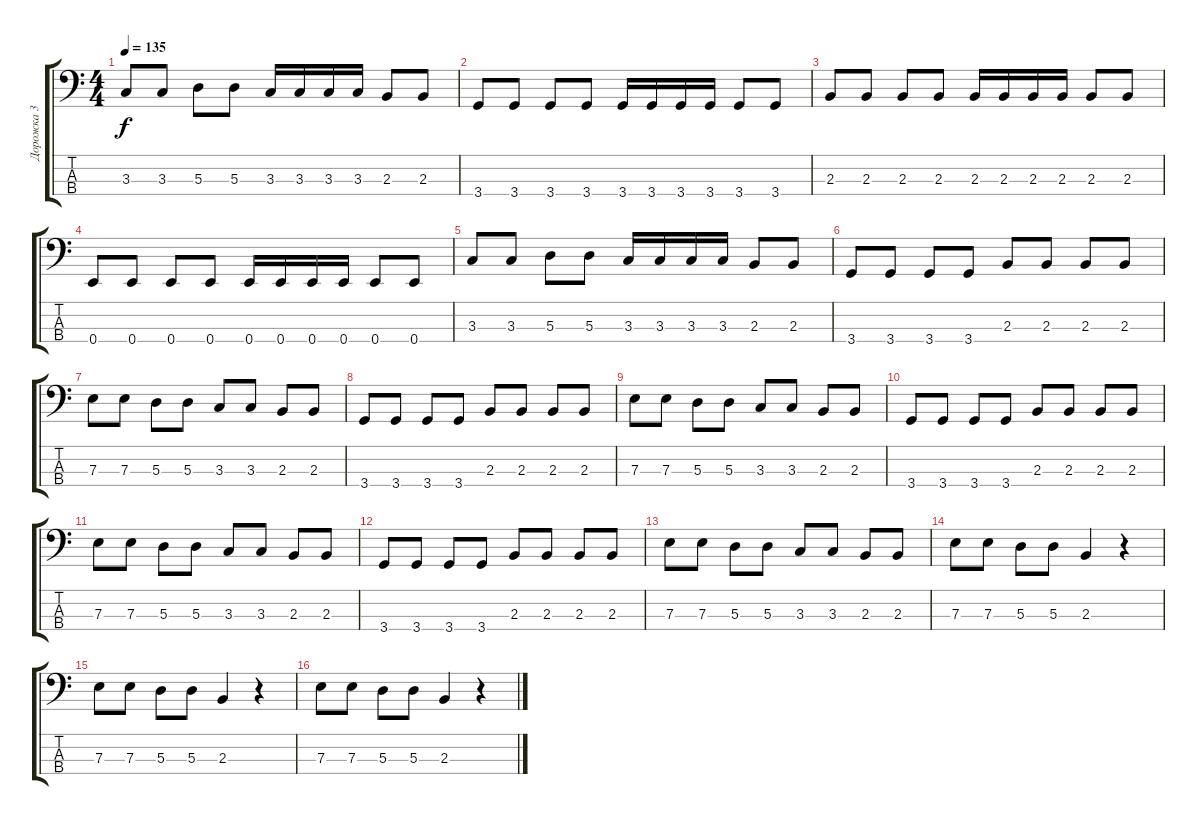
\track ("Дорожка 3" "Дорожка 3") {instrument electricbassfinger}
\staff {score tabs}
\tuning (G2 D2 A1 E1) {hide}
\ts (4 4)
\tempo 135
\clef f4
\ks c
3.3.8{dy f} 3.3.8 5.3.8 5.3.8 3.3.16 3.3.16 3.3.16 3.3.16 2.3.8 2.3.8 |
3.4.8 3.4.8 3.4.8 3.4.8 3.4.16 3.4.16 3.4.16 3.4.16 3.4.8 3.4.8 |
2.3.8 2.3.8 2.3.8 2.3.8 2.3.16 2.3.16 2.3.16 2.3.16 2.3.8 2.3.8 |
0.4.8 0.4.8 0.4.8 0.4.8 0.4.16 0.4.16 0.4.16 0.4.16 0.4.8 0.4.8 |
3.3.8 3.3.8 5.3.8 5.3.8 3.3.16 3.3.16 3.3.16 3.3.16 2.3.8 2.3.8 |
3.4.8 3.4.8 3.4.8 3.4.8 2.3.8 2.3.8 2.3.8 2.3.8 |
7.3.8 7.3.8 5.3.8 5.3.8 3.3.8 3.3.8 2.3.8 2.3.8 |
3.4.8 3.4.8 3.4.8 3.4.8 2.3.8 2.3.8 2.3.8 2.3.8 |
7.3.8 7.3.8 5.3.8 5.3.8 3.3.8 3.3.8 2.3.8 2.3.8 |
3.4.8 3.4.8 3.4.8 3.4.8 2.3.8 2.3.8 2.3.8 2.3.8 |
7.3.8 7.3.8 5.3.8 5.3.8 3.3.8 3.3.8 2.3.8 2.3.8 |
3.4.8 3.4.8 3.4.8 3.4.8 2.3.8 2.3.8 2.3.8 2.3.8 |
7.3.8 7.3.8 5.3.8 5.3.8 3.3.8 3.3.8 2.3.8 2.3.8 |
7.3.8 7.3.8 5.3.8 5.3.8 2.3.4 r.4 |
7.3.8 7.3.8 5.3.8 5.3.8 2.3.4 r.4 |
7.3.8 7.3.8 5.3.8 5.3.8 2.3.4 r.4
